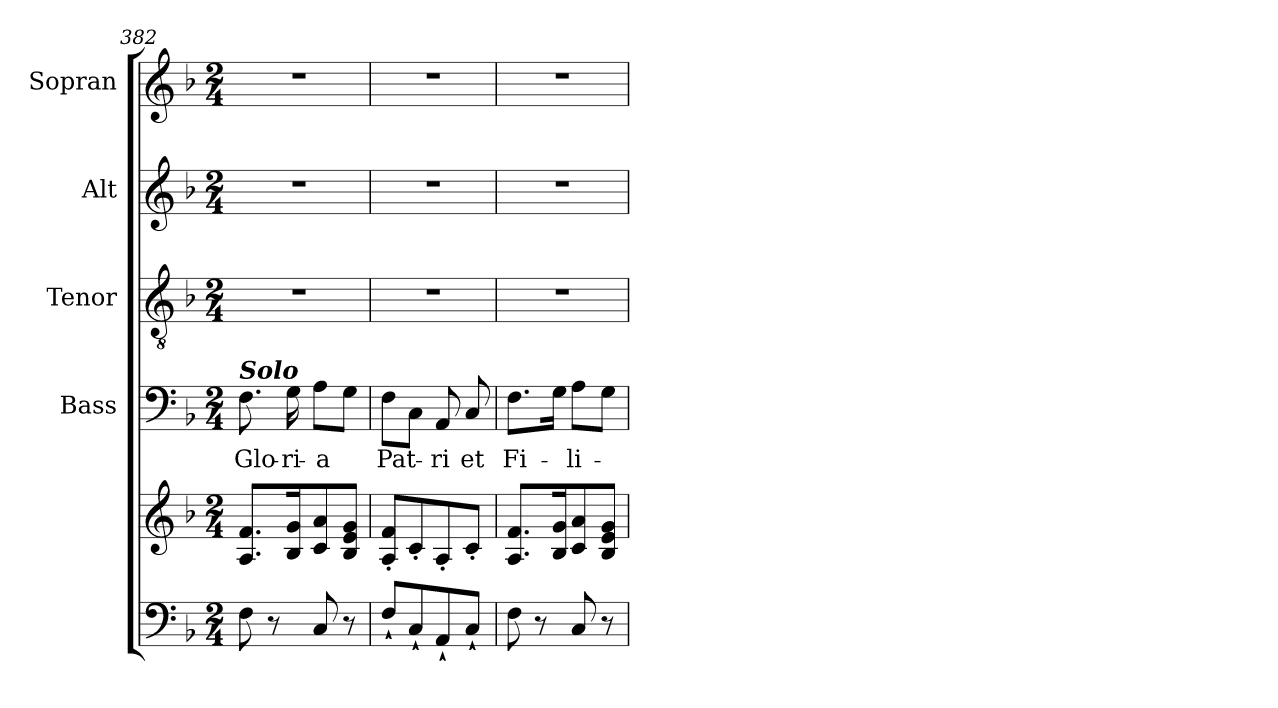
**kern	**kern	**kern	**text	**kern	**kern	**kern
*part5	*part5	*part4	*part4	*part3	*part2	*part1
*staff6	*staff5	*staff4	*staff4	*staff3	*staff2	*staff1
*	*	*I"Bass	*	*I"Tenor	*I"Alt	*I"Sopran
*	*	*I'B.	*	*I'T.	*I'A.	*I'S.
*clefF4	*clefG2	*clefF4	*	*clefGv2	*clefG2	*clefG2
*k[b-]	*k[b-]	*k[b-]	*	*k[b-]	*k[b-]	*k[b-]
*F:	*F:	*F:	*	*F:	*F:	*F:
*M2/4	*M2/4	*M2/4	*	*M2/4	*M2/4	*M2/4
=382	=382	=382	=382	=382	=382	=382
!	!	!LO:TX:a:Bi:t=Solo	!	!	!	!
!	!	!	!LO:LY:b	!	!	!
8F\	8.A/ 8.f/L	8.F\	Glo-	2r	2r	2r
8r	.	.	.	.	.	.
!	!	!	!LO:LY:b	!	!	!
.	16B-/ 16g/k	16G\	-ri-	.	.	.
!	!	!	!LO:LY:b	!	!	!
8C/	8c/ 8a/	8A\L	-a	.	.	.
8r	8B-/ 8e/ 8g/J	8G\J	.	.	.	.
!!LO:LB:g=z
=383	=383	=383	=383	=383	=383	=383
!	!	!	!LO:LY:b	!	!	!
8F`</L	8A/'< 8f/'<L	8F\L	Pat-	2r	2r	2r
8C`</	8c'</	8C\J	.	.	.	.
!	!	!	!LO:LY:b	!	!	!
8AA`</	8A'</	8AA/	-ri	.	.	.
!	!	!	!LO:LY:b	!	!	!
8C`</J	8c'</J	8C/	et	.	.	.
=384	=384	=384	=384	=384	=384	=384
!	!	!	!LO:LY:b	!	!	!
8F\	8.A/ 8.f/L	8.F\L	Fi-	2r	2r	2r
8r	.	.	.	.	.	.
.	16B-/ 16g/k	16G\Jk	.	.	.	.
!	!	!	!LO:LY:b	!	!	!
8C/	8c/ 8a/	8A\L	-li-	.	.	.
8r	8B-/ 8e/ 8g/J	8G\J	.	.	.	.
=	=	=	=	=	=	=
*-	*-	*-	*-	*-	*-	*-
